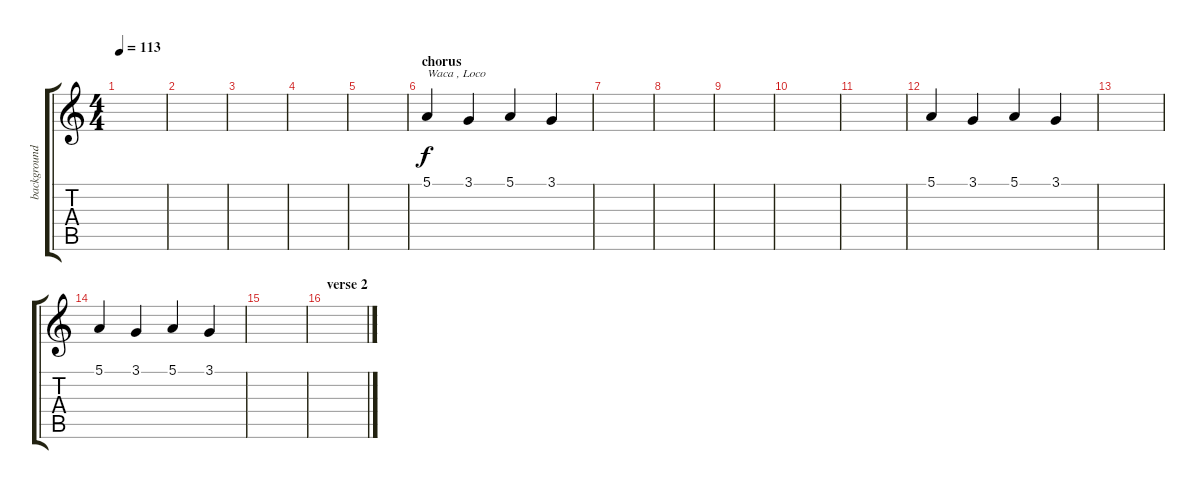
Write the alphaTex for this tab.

\track ("background choir" "background") {instrument choiraahs}
\staff {score tabs}
\tuning (E4 B3 G3 D3 A2 E2) {hide}
\ts (4 4)
\tempo 113
\clef g2
\ks c
|
|
|
|
|
\section ("" "chorus")
5.1.4{txt "Waca , Loco"} 3.1.4 5.1.4 3.1.4 |
|
|
|
|
|
5.1.4 3.1.4 5.1.4 3.1.4 |
|
5.1.4 3.1.4 5.1.4 3.1.4 |
|
\section ("" "verse 2")
